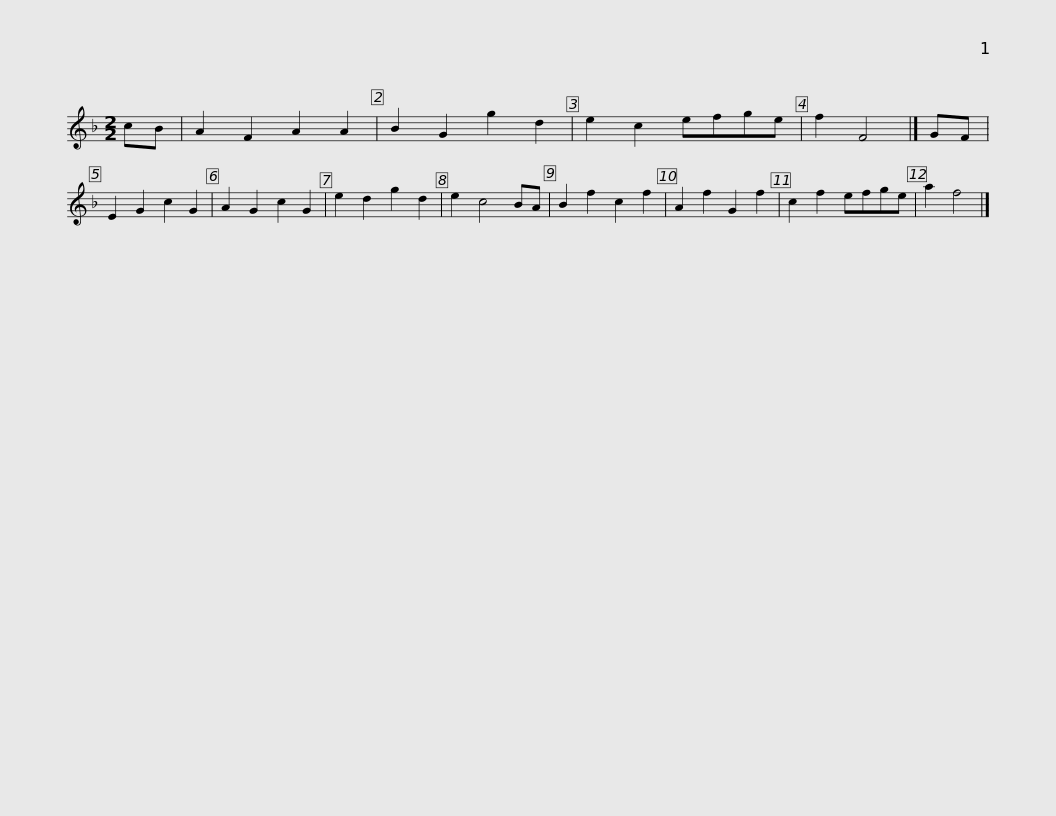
X:1
L:1/8
M:2/2
I:linebreak $
K:F
V:1 treble
V:1
 cB | A2 F2 A2 A2 | B2 G2 g2 d2 | e2 c2 efge | f2 F4 |] %5
 GF | E2 G2 c2 G2 | A2 G2 c2 G2 | e2 d2 g2 d2 | e2 c4 BA | %10
 B2 f2 c2 f2 |$ A2 f2 G2 f2 | c2 f2 efge | a2 f4 |] %14
